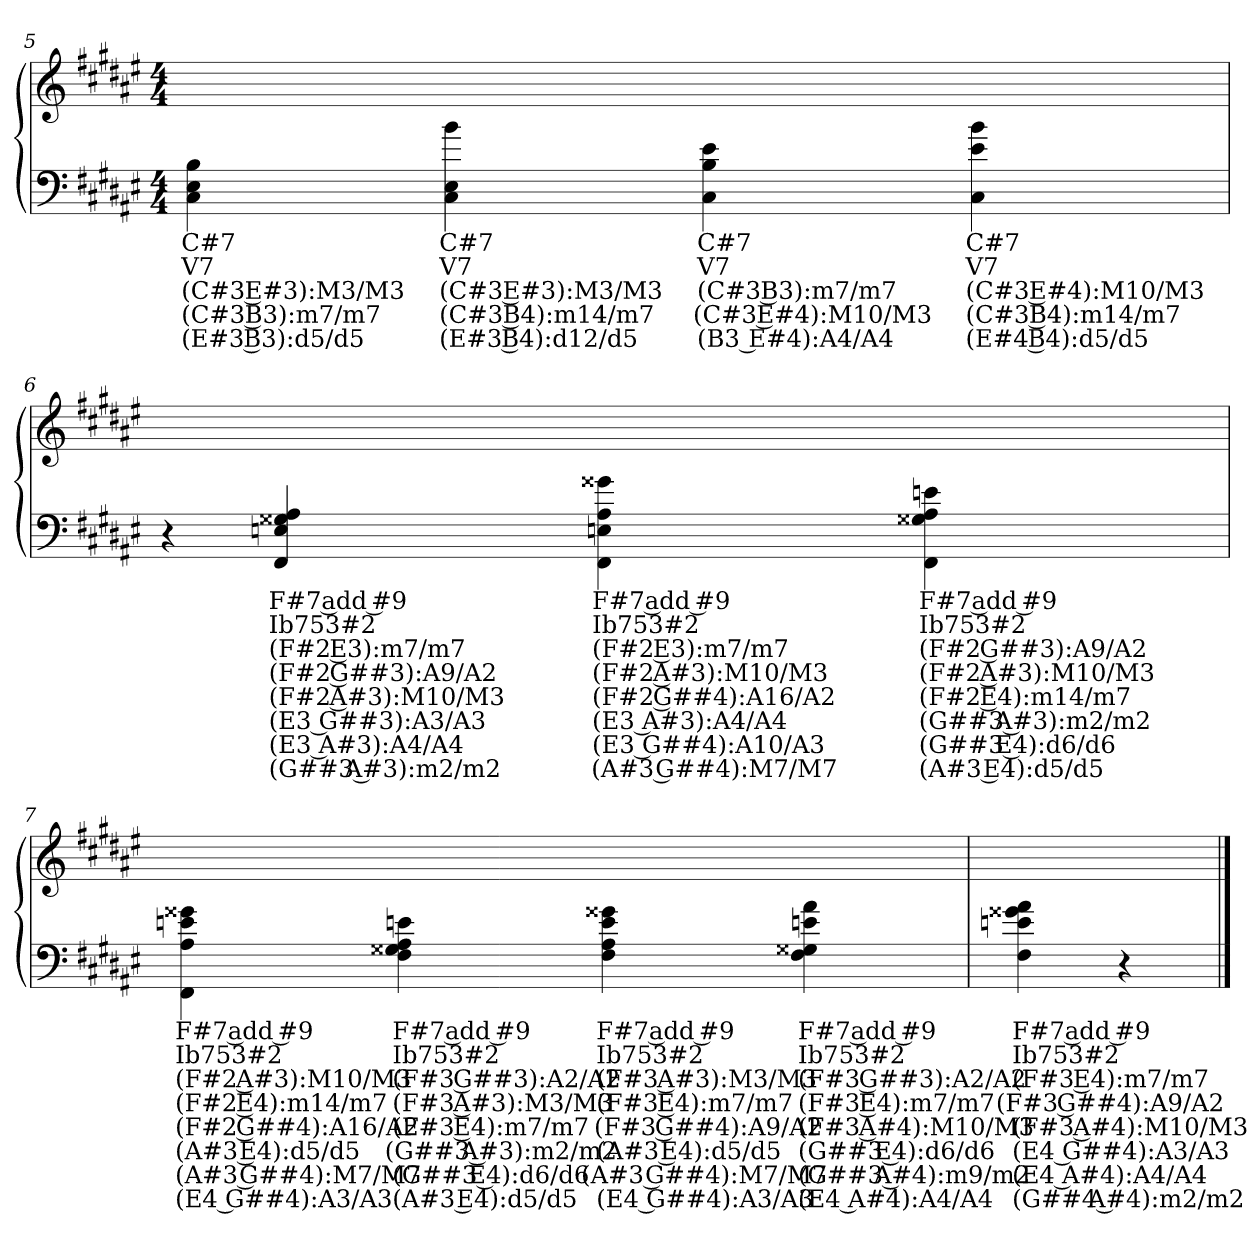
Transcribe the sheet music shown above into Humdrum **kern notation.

**kern	**text	**text	**text	**text	**text	**text	**text	**text	**kern
*part2	*part2	*part2	*part2	*part2	*part2	*part2	*part2	*part2	*part1
*staff2	*staff2	*staff2	*staff2	*staff2	*staff2	*staff2	*staff2	*staff2	*staff1
*clefF4	*	*	*	*	*	*	*	*	*clefG2
*k[f#c#g#d#a#e#]	*	*	*	*	*	*	*	*	*k[f#c#g#d#a#e#]
*F#:	*	*	*	*	*	*	*	*	*F#:
*M4/4	*	*	*	*	*	*	*	*	*M4/4
=5	=5	=5	=5	=5	=5	=5	=5	=5	=5
4C# 4E# 4B	C#7	V7	(C#3 E#3):M3/M3	(C#3 B3):m7/m7	(E#3 B3):d5/d5	.	.	.	1ryy
4C# 4E# 4b	C#7	V7	(C#3 E#3):M3/M3	(C#3 B4):m14/m7	(E#3 B4):d12/d5	.	.	.	.
4C# 4B 4e#	C#7	V7	(C#3 B3):m7/m7	(C#3 E#4):M10/M3	(B3 E#4):A4/A4	.	.	.	.
4C# 4e# 4b	C#7	V7	(C#3 E#4):M10/M3	(C#3 B4):m14/m7	(E#4 B4):d5/d5	.	.	.	.
=6	=6	=6	=6	=6	=6	=6	=6	=6	=6
4r	.	.	.	.	.	.	.	.	1ryy
4FF# 4En 4G##X 4A#	F#7 add #9	Ib753#2	(F#2 E3):m7/m7	(F#2 G##3):A9/A2	(F#2 A#3):M10/M3	(E3 G##3):A3/A3	(E3 A#3):A4/A4	(G##3 A#3):m2/m2	.
4FF# 4En 4A# 4g##X	F#7 add #9	Ib753#2	(F#2 E3):m7/m7	(F#2 A#3):M10/M3	(F#2 G##4):A16/A2	(E3 A#3):A4/A4	(E3 G##4):A10/A3	(A#3 G##4):M7/M7	.
4FF# 4G##X 4A# 4en	F#7 add #9	Ib753#2	(F#2 G##3):A9/A2	(F#2 A#3):M10/M3	(F#2 E4):m14/m7	(G##3 A#3):m2/m2	(G##3 E4):d6/d6	(A#3 E4):d5/d5	.
=7	=7	=7	=7	=7	=7	=7	=7	=7	=7
4FF# 4A# 4en 4g##X	F#7 add #9	Ib753#2	(F#2 A#3):M10/M3	(F#2 E4):m14/m7	(F#2 G##4):A16/A2	(A#3 E4):d5/d5	(A#3 G##4):M7/M7	(E4 G##4):A3/A3	1ryy
4F# 4G##X 4A# 4en	F#7 add #9	Ib753#2	(F#3 G##3):A2/A2	(F#3 A#3):M3/M3	(F#3 E4):m7/m7	(G##3 A#3):m2/m2	(G##3 E4):d6/d6	(A#3 E4):d5/d5	.
4F# 4A# 4e 4g##X	F#7 add #9	Ib753#2	(F#3 A#3):M3/M3	(F#3 E4):m7/m7	(F#3 G##4):A9/A2	(A#3 E4):d5/d5	(A#3 G##4):M7/M7	(E4 G##4):A3/A3	.
4F# 4G##X 4en 4a#	F#7 add #9	Ib753#2	(F#3 G##3):A2/A2	(F#3 E4):m7/m7	(F#3 A#4):M10/M3	(G##3 E4):d6/d6	(G##3 A#4):m9/m2	(E4 A#4):A4/A4	.
=8	=8	=8	=8	=8	=8	=8	=8	=8	=8
4F# 4en 4g##X 4a#	F#7 add #9	Ib753#2	(F#3 E4):m7/m7	(F#3 G##4):A9/A2	(F#3 A#4):M10/M3	(E4 G##4):A3/A3	(E4 A#4):A4/A4	(G##4 A#4):m2/m2	2ryy
4r	.	.	.	.	.	.	.	.	.
==	==	==	==	==	==	==	==	==	==
*-	*-	*-	*-	*-	*-	*-	*-	*-	*-
